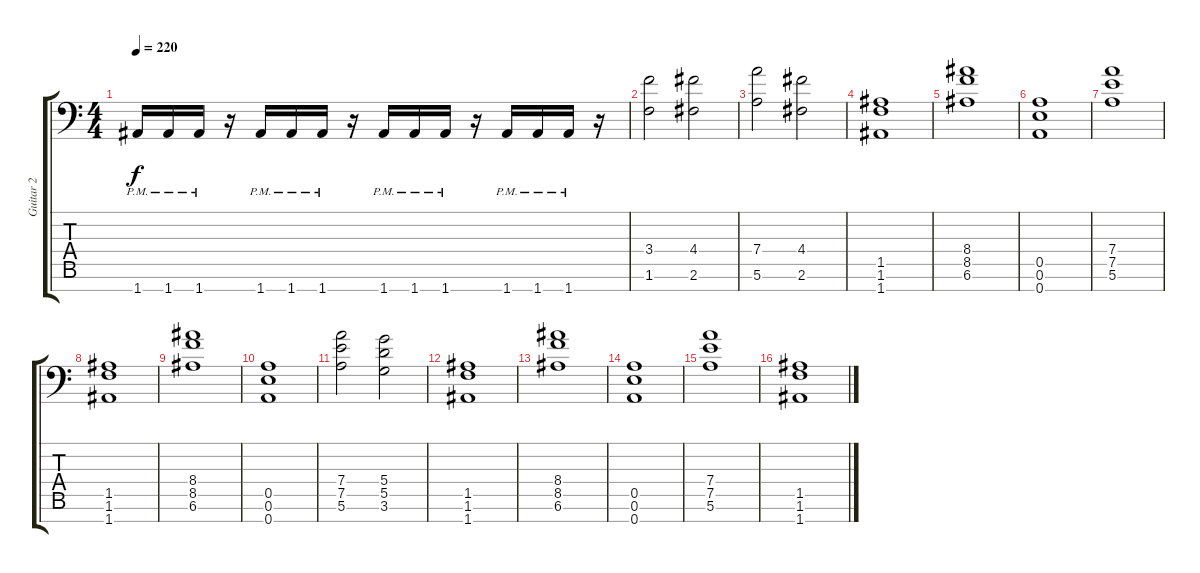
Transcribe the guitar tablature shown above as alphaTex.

\track ("Guitar 2" "Guitar 2") {instrument distortionguitar}
\staff {score tabs}
\tuning (E4 B3 G3 D3 A2 E2 A1) {hide}
\ts (4 4)
\tempo 220
\clef f4
\ks c
1.7{pm}.16{dy f} 1.7{pm}.16 1.7{pm}.16 r.16 1.7{pm}.16 1.7{pm}.16 1.7{pm}.16 r.16 1.7{pm}.16 1.7{pm}.16 1.7{pm}.16 r.16 1.7{pm}.16 1.7{pm}.16 1.7{pm}.16 r.16 |
(3.4 1.6).2 (4.4 2.6).2 |
(7.4 5.6).2 (4.4 2.6).2 |
(1.5 1.6 1.7).1 |
(8.4 8.5 6.6).1 |
(0.5 0.6 0.7).1 |
(7.4 7.5 5.6).1 |
(1.5 1.6 1.7).1 |
(8.4 8.5 6.6).1 |
(0.5 0.6 0.7).1 |
(7.4 7.5 5.6).2 (5.4 5.5 3.6).2 |
(1.5 1.6 1.7).1 |
(8.4 8.5 6.6).1 |
(0.5 0.6 0.7).1 |
(7.4 7.5 5.6).1 |
(1.5 1.6 1.7).1
